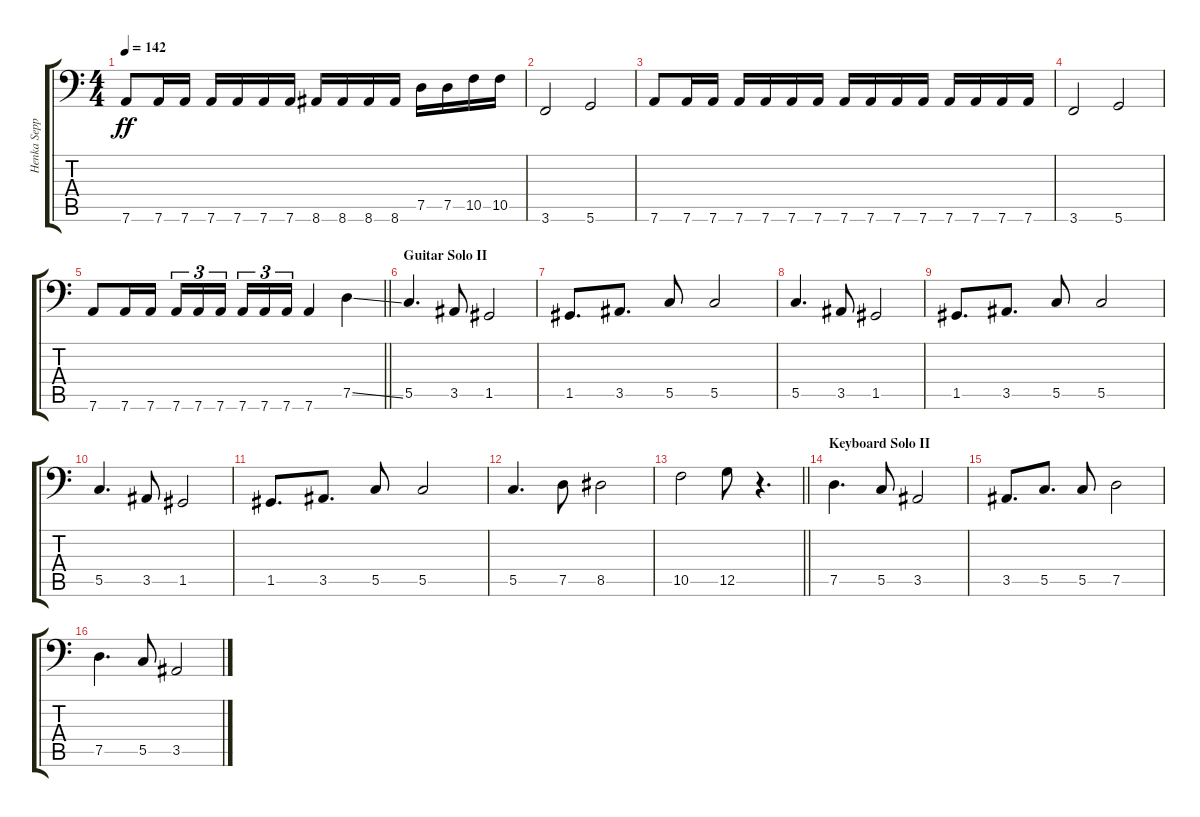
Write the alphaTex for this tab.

\track ("Henka Sepp鋖a" "Henka Sepp") {instrument electricbasspick}
\staff {score tabs}
\tuning (D3 A2 F2 C2 G1 D1) {hide}
\ts (4 4)
\tempo 142
\clef f4
\ks c
7.6.8{dy ff} 7.6.16 7.6.16 7.6.16 7.6.16 7.6.16 7.6.16 8.6.16 8.6.16 8.6.16 8.6.16 7.5.16 7.5.16 10.5.16 10.5.16 |
3.6.2 5.6.2 |
7.6.8 7.6.16 7.6.16 7.6.16 7.6.16 7.6.16 7.6.16 7.6.16 7.6.16 7.6.16 7.6.16 7.6.16 7.6.16 7.6.16 7.6.16 |
3.6.2 5.6.2 |
\barLineRight lightlight
7.6.8 7.6.16 7.6.16 7.6.16{tu (3 2)} 7.6.16{tu (3 2)} 7.6.16{tu (3 2)} 7.6.16{tu (3 2)} 7.6.16{tu (3 2)} 7.6.16{tu (3 2)} 7.6.4 7.5{ss}.4 |
\section ("" "Guitar Solo II")
5.5.4{d} 3.5.8 1.5.2 |
1.5.8{d} 3.5.8{d} 5.5.8 5.5.2 |
5.5.4{d} 3.5.8 1.5.2 |
1.5.8{d} 3.5.8{d} 5.5.8 5.5.2 |
5.5.4{d} 3.5.8 1.5.2 |
1.5.8{d} 3.5.8{d} 5.5.8 5.5.2 |
5.5.4{d} 7.5.8 8.5.2 |
\barLineRight lightlight
10.5.2 12.5.8 r.4{d} |
\section ("" "Keyboard Solo II")
7.5.4{d} 5.5.8 3.5.2 |
3.5.8{d} 5.5.8{d} 5.5.8 7.5.2 |
7.5.4{d} 5.5.8 3.5.2
